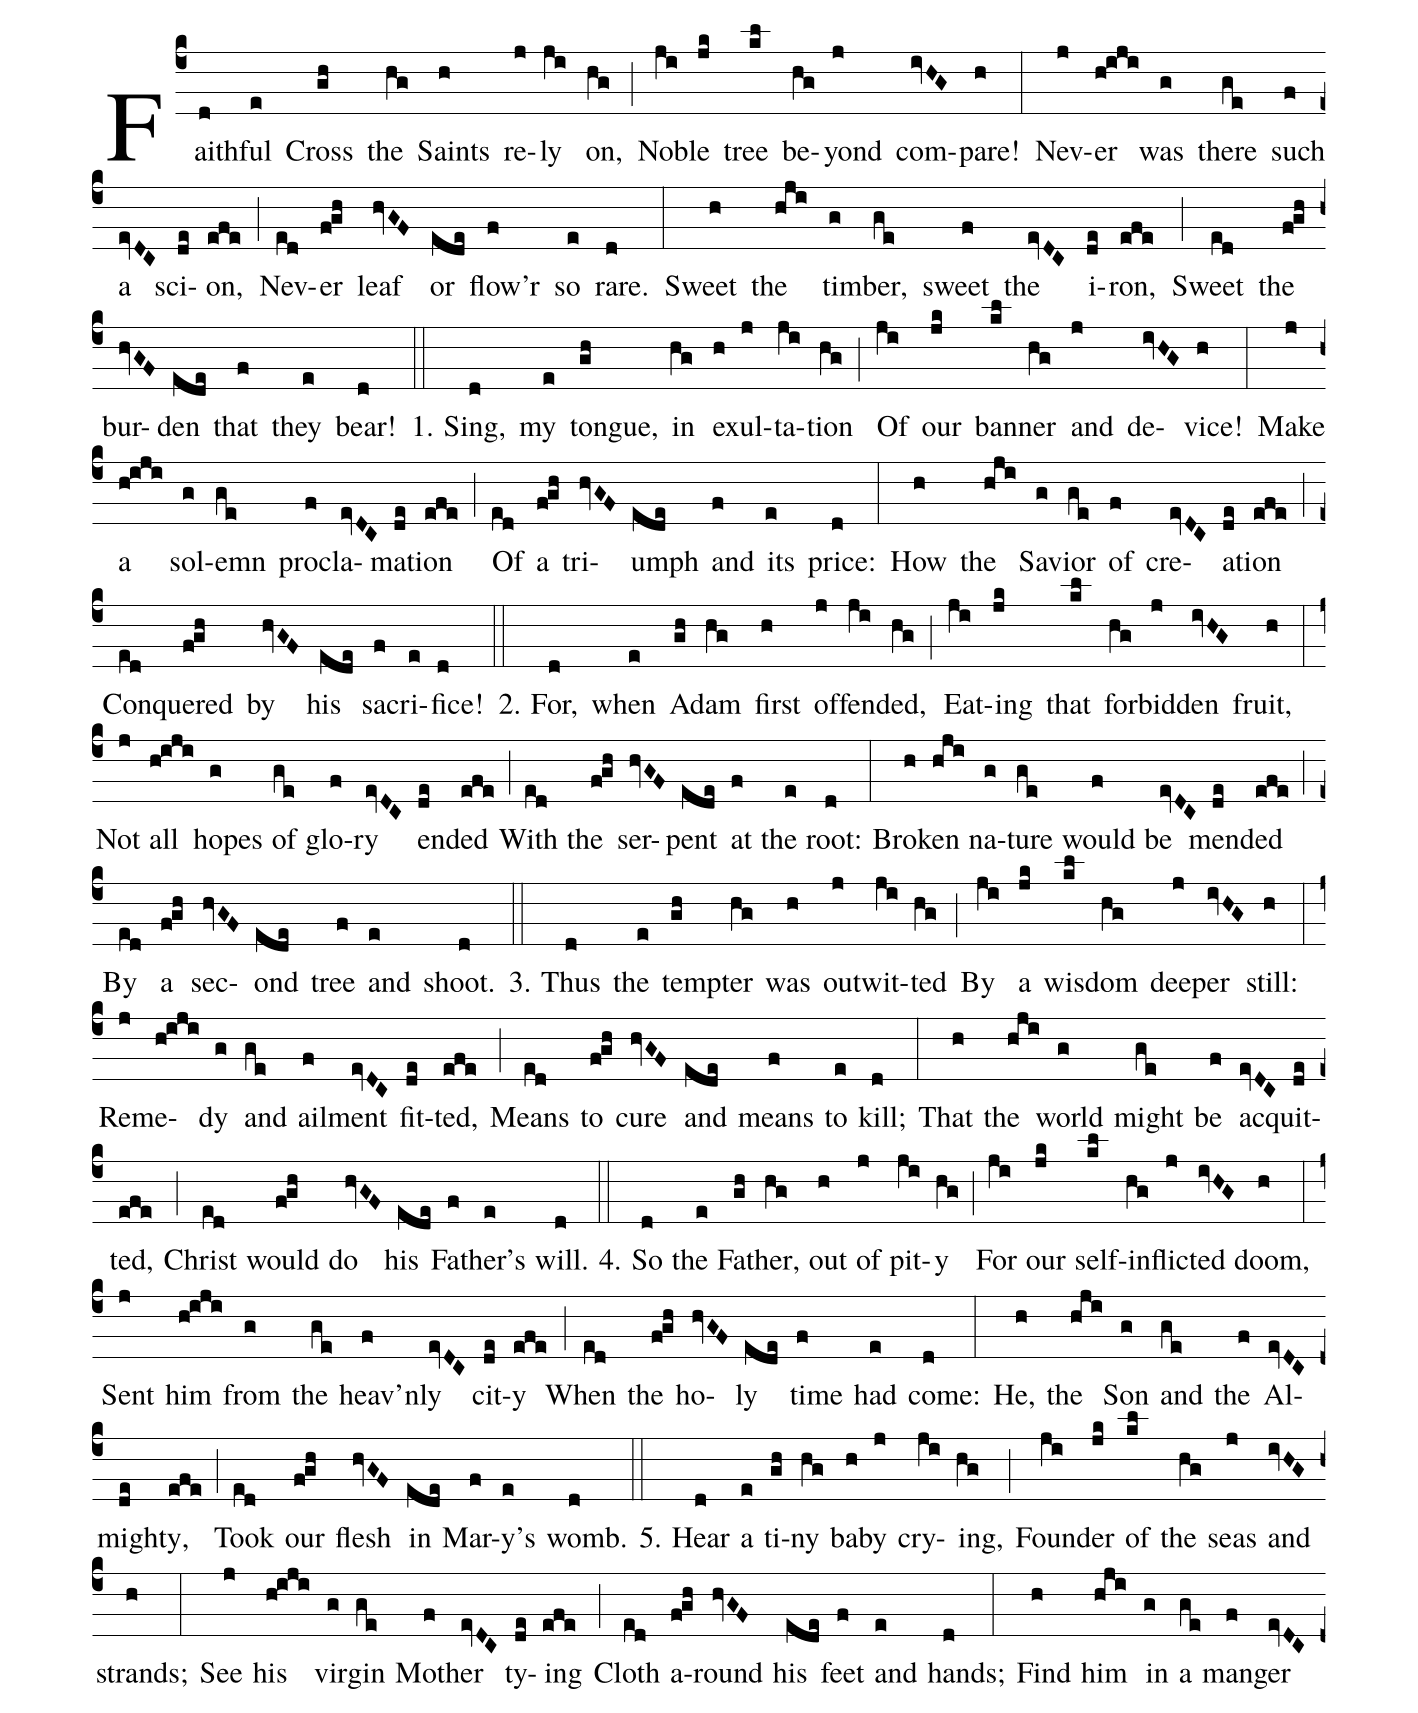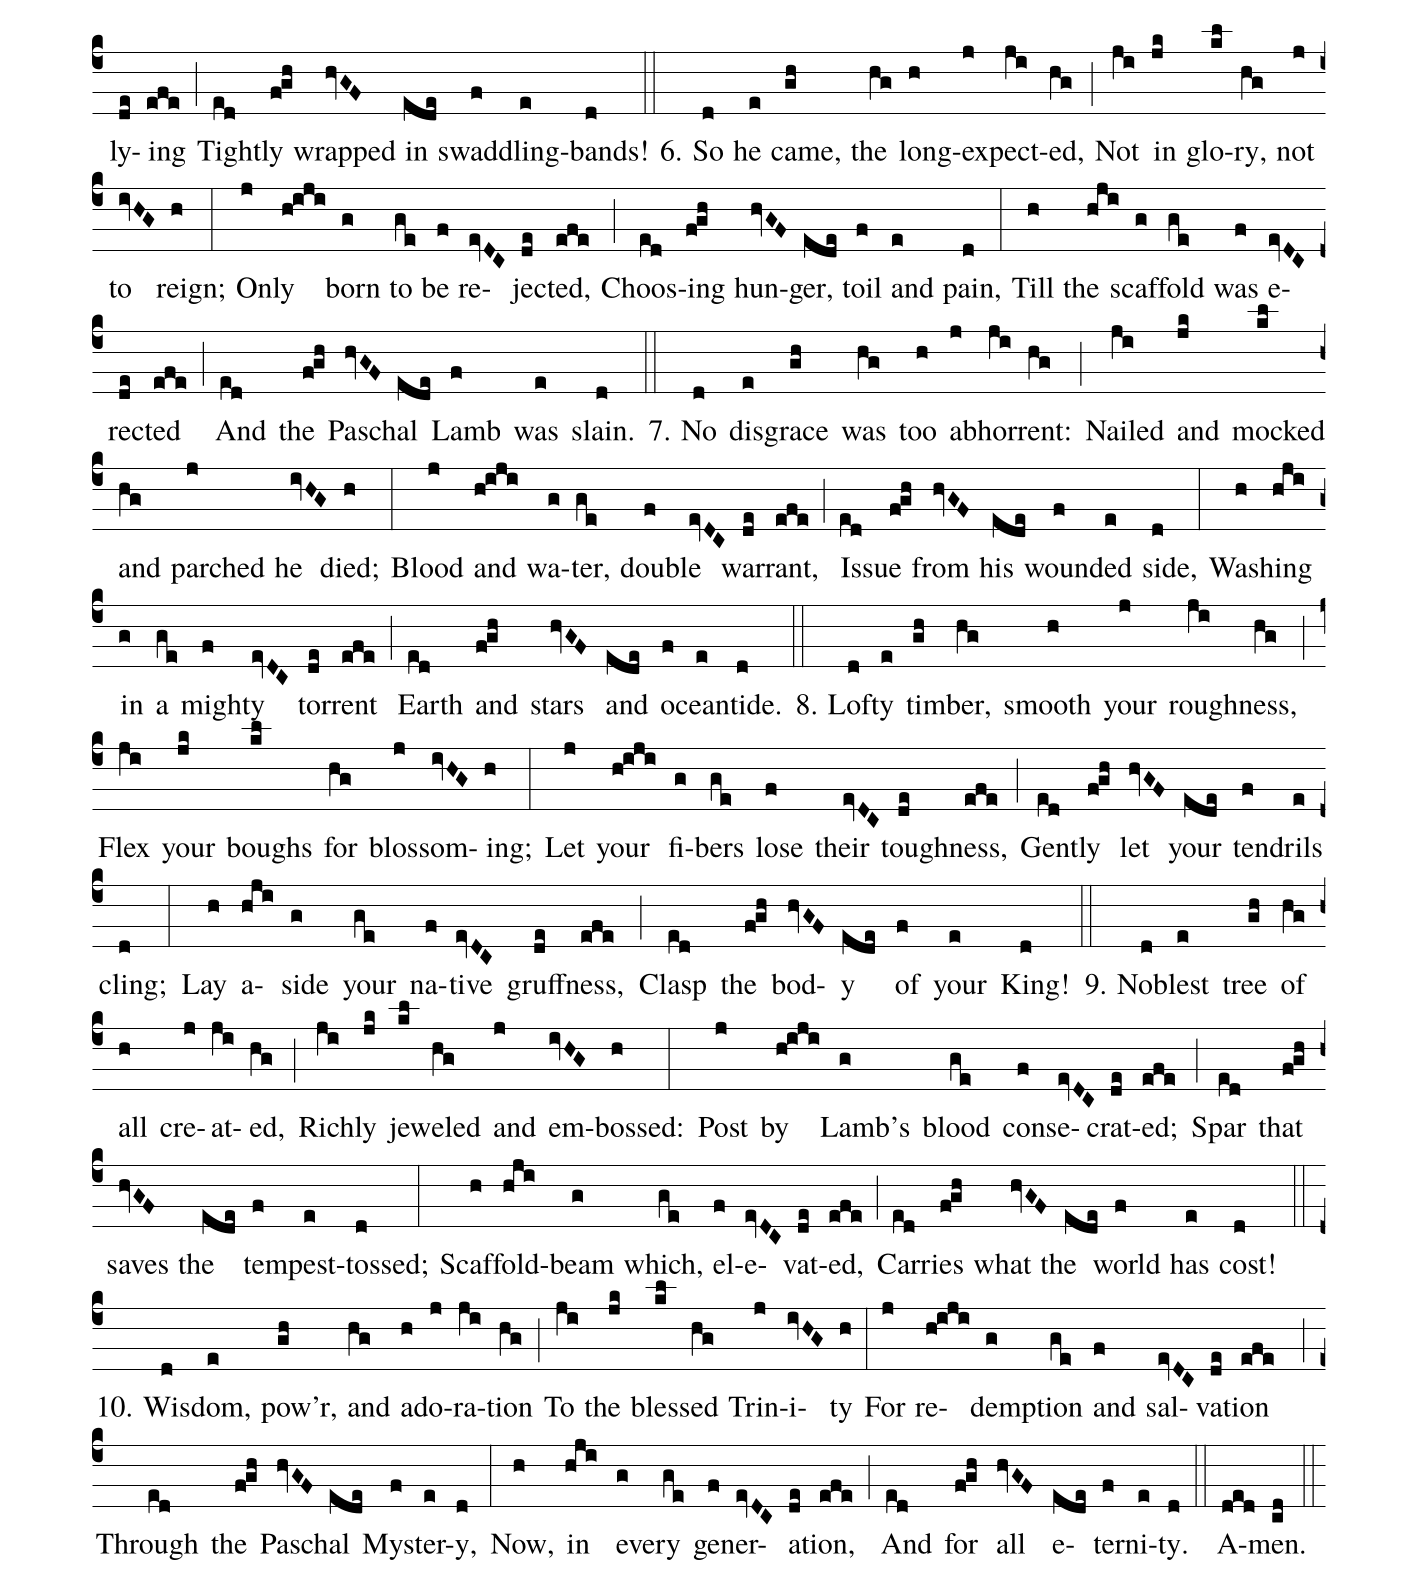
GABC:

%%
(c4)Faith(d)ful(e) Cross(gh) the(hg) Saints(h) re(j)ly(ji) on,(hg) (;)
No(ji)ble(jk) tree(kl) be(hg)yond(j) com(ivHG)pare!(h) (:)
Nev(j)er(h!iji) was(g) there(ge) such(f) a(evDC) sci(de)on,(efe) (;)
Nev(ed)er(f!gh) leaf(hvGF) or(ede) flow'r(f) so(e) rare.(d) (:)
Sweet(h) the(hji) tim(g)ber,(ge) sweet(f) the(evDC) i(de)ron,(efe) (;)
Sweet(ed) the(f!gh) bur(hvGF)den(ede) that(f) they(e) bear!(d) (::)

1. {Sing,}(d) my(e) tongue,(gh) in(hg) ex(h)ul(j)ta(ji)tion(hg) (;)
Of(ji) our(jk) ban(kl)ner(hg) and(j) de(ivHG)vice!(h) (:)
Make(j) a(h!iji) sol(g)emn(ge) proc(f)la(evDC)ma(de)tion(efe) (;)
Of(ed) a(f!gh) tri(hvGF)umph(ede) and(f) its(e) price:(d) (:)
How(h) the(hji) Sav(g)ior(ge) of(f) cre(evDC)a(de)tion(efe) (;)
Con(ed)quered(f!gh) by(hvGF) his(ede) sac(f)ri(e)fice!(d) (::)

2. {For,}(d) when(e) Ad(gh)am(hg) first(h) of(j)fend(ji)ed,(hg) (;)
Eat(ji)ing(jk) that(kl) for(hg)bid(j)den(ivHG) fruit,(h) (:)
Not(j) all(h!iji) hopes(g) of(ge) glo(f)ry(evDC) end(de)ed(efe) (;)
With(ed) the(f!gh) ser(hvGF)pent(ede) at(f) the(e) root:(d) (:)
Bro(h)ken(hji) na(g)ture(ge) would(f) be(evDC) mend(de)ed(efe) (;)
By(ed) a(f!gh) sec(hvGF)ond(ede) tree(f) and(e) shoot.(d) (::)

3. {Thus}(d) the(e) tempt(gh)er(hg) was(h) out(j)wit(ji)ted(hg) (;)
By(ji) a(jk) wis(kl)dom(hg) deep(j)er(ivHG) still:(h) (:)
Rem(j)e(h!iji)dy(g) and(ge) ail(f)ment(evDC) fit(de)ted,(efe) (;)
Means(ed) to(f!gh) cure(hvGF) and(ede) means(f) to(e) kill;(d) (:)
That(h) the(hji) world(g) might(ge) be(f) ac(evDC)quit(de)ted,(efe) (;)
Christ(ed) would(f!gh) do(hvGF) his(ede) Fa(f)ther’s(e) will.(d) (::)

4. {So}(d) the(e) Fa(gh)ther,(hg) out(h) of(j) pit(ji)y(hg) (;)
For(ji) our(jk) self-(kl)in(hg)flict(j)ed(ivHG) doom,(h) (:)
Sent(j) him(h!iji) from(g) the(ge) heav'n(f)ly(evDC) cit(de)y(efe) (;)
When(ed) the(f!gh) ho(hvGF)ly(ede) time(f) had(e) come:(d) (:)
He,(h) the(hji) Son(g) and(ge) the(f) Al(evDC)might(de)y,(efe) (;)
Took(ed) our(f!gh) flesh(hvGF) in(ede) Mar(f)y’s(e) womb.(d) (::)

5. {Hear}(d) a(e) ti(gh)ny(hg) ba(h)by(j) cry(ji)ing,(hg) (;)
Found(ji)er(jk) of(kl) the(hg) seas(j) and(ivHG) strands;(h) (:)
See(j) his(h!iji) vir(g)gin(ge) Moth(f)er(evDC) ty(de)ing(efe) (;)
Cloth(ed) a(f!gh)round(hvGF) his(ede) feet(f) and(e) hands;(d) (:)
Find(h) him(hji) in(g) a(ge) man(f)ger(evDC) ly(de)ing(efe) (;)
Tight(ed)ly(f!gh) wrapped(hvGF) in(ede) swad(f)dling-(e)bands!(d) (::)

6. {So}(d) he(e) came,(gh) the(hg) long-(h)ex(j)pect(ji)ed,(hg) (;)
Not(ji) in(jk) glo(kl)ry,(hg) not(j) to(ivHG) reign;(h) (:)
On(j)ly(h!iji) born(g) to(ge) be(f) re(evDC)ject(de)ed,(efe) (;)
Choos(ed)ing(f!gh) hun(hvGF)ger,(ede) toil(f) and(e) pain,(d) (:)
Till(h) the(hji) scaf(g)fold(ge) was(f) e(evDC)rect(de)ed(efe) (;)
And(ed) the(f!gh) Pas(hvGF)chal(ede) Lamb(f) was(e) slain.(d) (::)

7. {No}(d) dis(e)grace(gh) was(hg) too(h) ab(j)hor(ji)rent:(hg) (;)
Nailed(ji) and(jk) mocked(kl) and(hg) parched(j) he(ivHG) died;(h) (:)
Blood(j) and(h!iji) wa(g)ter,(ge) dou(f)ble(evDC) war(de)rant,(efe) (;)
Is(ed)sue(f!gh) from(hvGF) his(ede) wound(f)ed(e) side,(d) (:)
Wash(h)ing(hji) in(g) a(ge) might(f)y(evDC) tor(de)rent(efe) (;)
Earth(ed) and(f!gh) stars(hvGF) and(ede) o(f)cean(e)tide.(d) (::)

8. {Loft}(d)y(e) tim(gh)ber,(hg) smooth(h) your(j) rough(ji)ness,(hg) (;)
Flex(ji) your(jk) boughs(kl) for(hg) blos(j)som(ivHG)ing;(h) (:)
Let(j) your(h!iji) fi(g)bers(ge) lose(f) their(evDC) tough(de)ness,(efe) (;)
Gen(ed)tly(f!gh) let(hvGF) your(ede) ten(f)drils(e) cling;(d) (:)
Lay(h) a(hji)side(g) your(ge) na(f)tive(evDC) gruff(de)ness,(efe) (;)
Clasp(ed) the(f!gh) bod(hvGF)y(ede) of(f) your(e) King!(d) (::)

9. {Nobl}(d)est(e) tree(gh) of(hg) all(h) cre(j)at(ji)ed,(hg) (;)
Rich(ji)ly(jk) jew(kl)eled(hg) and(j) em(ivHG)bossed:(h) (:)
Post(j) by(h!iji) Lamb’s(g) blood(ge) con(f)se(evDC)crat(de)ed;(efe) (;)
Spar(ed) that(f!gh) saves(hvGF) the(ede) tem(f)pest-(e)tossed;(d) (:)
Scaf(h)fold-(hji)beam(g) which,(ge) el(f)e(evDC)vat(de)ed,(efe) (;)
Car(ed)ries(f!gh) what(hvGF) the(ede) world(f) has(e) cost!(d) (::)

10. {Wis}(d)dom,(e) pow'r,(gh) and(hg) ad(h)o(j)ra(ji)tion(hg) (;)
To(ji) the(jk) bless(kl)ed(hg) Trin(j)i(ivHG)ty(h) (:)
For(j) re(h!iji)demp(g)tion(ge) and(f) sal(evDC)va(de)tion(efe) (;)
Through(ed) the(f!gh) Pas(hvGF)chal(ede) Mys(f)ter(e)y,(d) (:)
Now,(h) in(hji) eve(g)ry(ge) gen(f)er(evDC)a(de)tion,(efe) (;)
And(ed) for(f!gh) all(hvGF) e(ede)ter(f)ni(e)ty.(d) (::)
A(ded)men.(cd) (::)
